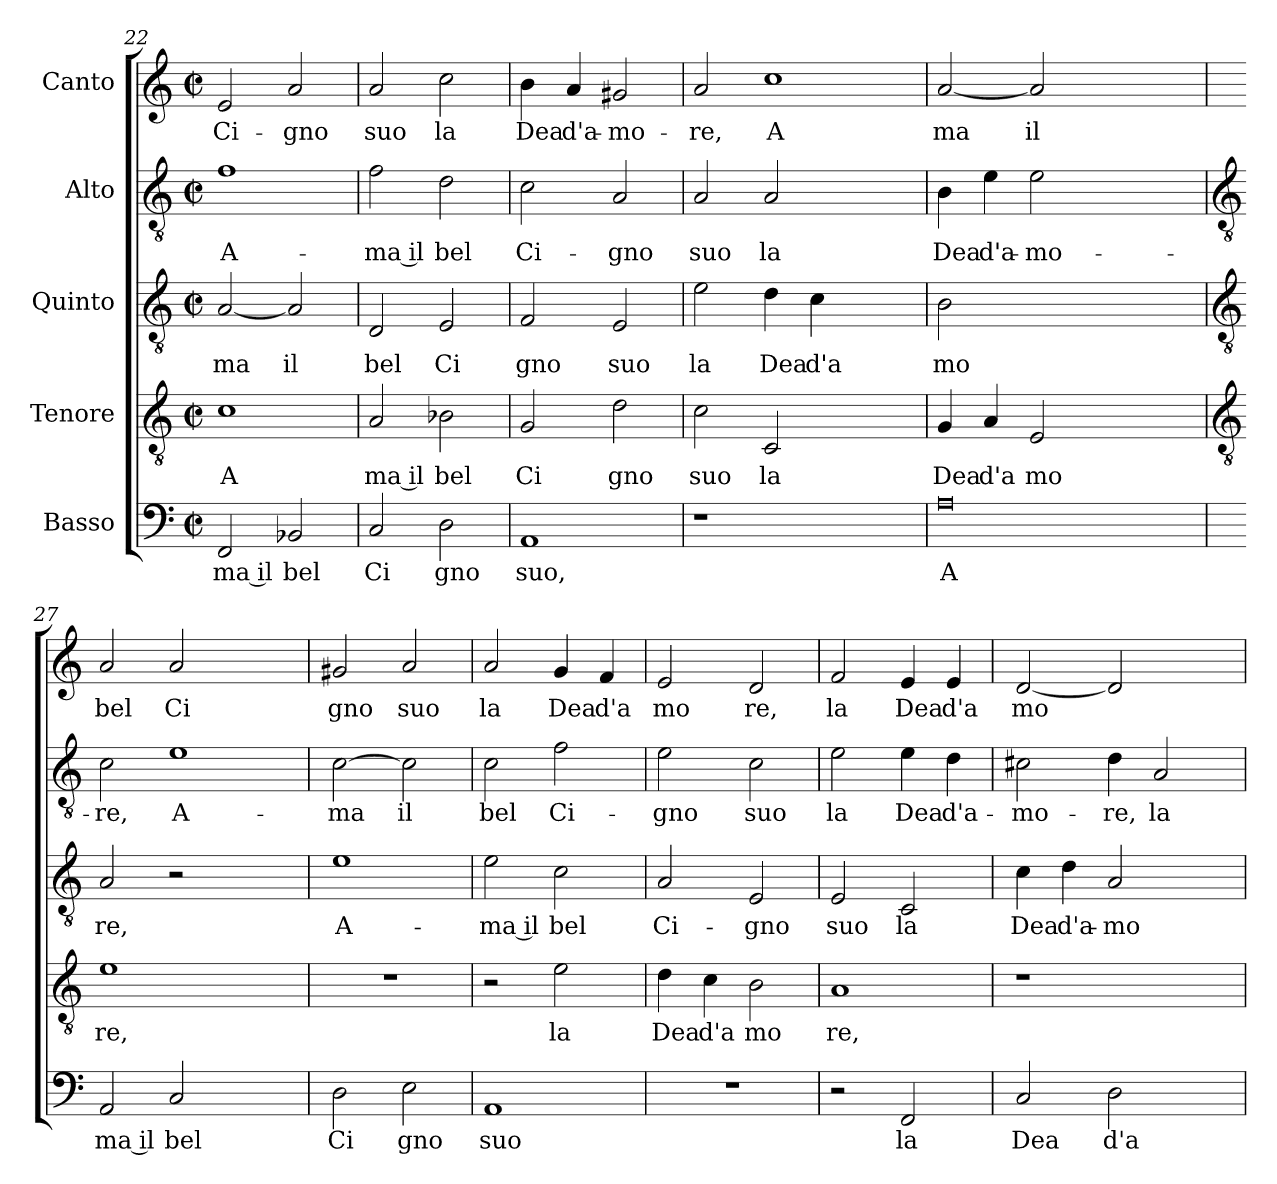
**kern	**text	**kern	**text	**kern	**text	**kern	**text	**kern	**text
*part5	*part5	*part4	*part4	*part3	*part3	*part2	*part2	*part1	*part1
*staff5	*staff5	*staff4	*staff4	*staff3	*staff3	*staff2	*staff2	*staff1	*staff1
*I"Basso	*	*I"Tenore	*	*I"Quinto	*	*I"Alto	*	*I"Canto	*
*clefF4	*	*clefGv2	*	*clefGv2	*	*clefGv2	*	*clefG2	*
*k[]	*	*k[]	*	*k[]	*	*k[]	*	*k[]	*
*C:	*	*C:	*	*C:	*	*C:	*	*C:	*
*M2/2	*	*M2/2	*	*M2/2	*	*M2/2	*	*M2/2	*
*met(c|)	*	*met(c|)	*	*met(c|)	*	*met(c|)	*	*met(c|)	*
=22A	=22A	=22A	=22A	=22A	=22A	=22A	=22A	=22A	=22A
!	!LO:LY:b	!	!LO:LY:b	!	!LO:LY:b	!	!LO:LY:b	!	!LO:LY:b
2FF/	ma il	1c	A	[2A/	ma	1f	A-	2e/	Ci-
!	!LO:LY:b	!	!	!	!LO:LY:b	!	!	!	!LO:LY:b
2BB-X/	bel	.	.	2A/]	il	.	.	2a/	-gno
=23A	=23A	=23A	=23A	=23A	=23A	=23A	=23A	=23A	=23A
!	!LO:LY:b	!	!LO:LY:b	!	!LO:LY:b	!	!LO:LY:b	!	!LO:LY:b
2C/	Ci	2A/	ma il	2D/	bel	2f\	-ma il	2a/	suo
!	!LO:LY:b	!	!LO:LY:b	!	!LO:LY:b	!	!LO:LY:b	!	!LO:LY:b
2D\	gno	2B-X\	bel	2E/	Ci	2d\	bel	2cc\	la
=24A	=24A	=24A	=24A	=24A	=24A	=24A	=24A	=24A	=24A
!	!LO:LY:b	!	!LO:LY:b	!	!LO:LY:b	!	!LO:LY:b	!	!LO:LY:b
1AA	suo,	2G/	Ci	2F/	gno	2c\	Ci-	4b\	Dea
!	!	!	!	!	!	!	!	!	!LO:LY:b
.	.	.	.	.	.	.	.	4a/	d'a-
!	!	!	!LO:LY:b	!	!LO:LY:b	!	!LO:LY:b	!	!LO:LY:b
.	.	2d\	gno	2E/	suo	2A/	-gno	2g#X/	-mo-
!!LO:LB:g=z
=25	=25	=25	=25	=25	=25	=25	=25	=25	=25
!	!	!	!LO:LY:b	!	!LO:LY:b	!	!LO:LY:b	!	!LO:LY:b
1r	.	2c\	suo	2e\	la	2A/	suo	2a/	-re,
!	!	!	!LO:LY:b	!	!LO:LY:b	!	!LO:LY:b	!	!LO:LY:b
.	.	2C/	la	4d\	Dea	2A/	la	1cc	A
!	!	!	!	!	!LO:LY:b	!	!	!	!
.	.	.	.	4c\	d'a	.	.	.	.
2ryy	.	2ryy	.	2ryy	.	2ryy	.	.	.
!!LO:LB:g=z
=26A	=26A	=26A	=26A	=26A	=26A	=26A	=26A	=26A	=26A
!	!LO:LY:b	!	!LO:LY:b	!	!LO:LY:b	!	!LO:LY:b	!	!LO:LY:b
0A	A	4G/	Dea	2B\	mo	4B\	Dea	[2a/	ma
!	!	!	!LO:LY:b	!	!	!	!LO:LY:b	!	!
.	.	4A/	d'a	.	.	4e\	d'a-	.	.
!	!	!	!LO:LY:b	!	!	!	!LO:LY:b	!	!LO:LY:b
.	.	2E/	mo	1.ryy	.	2e\	-mo-	2a/]	il
.	.	1ryy	.	.	.	1ryy	.	1ryy	.
!!LO:LB:g=z
=27A	=27A	=27A	=27A	=27A	=27A	=27A	=27A	=27A	=27A
*	*	*clefGv2	*	*clefGv2	*	*clefGv2	*	*	*
!	!LO:LY:b	!	!LO:LY:b	!	!LO:LY:b	!	!LO:LY:b	!	!LO:LY:b
2AA/	ma il	1e	re,	2A/	re,	2c\	-re,	2a/	bel
!	!LO:LY:b	!	!	!	!	!	!LO:LY:b	!	!LO:LY:b
2C/	bel	.	.	2r	.	1e	A-	2a/	Ci
2ryy	.	2ryy	.	2ryy	.	.	.	2ryy	.
=28A	=28A	=28A	=28A	=28A	=28A	=28A	=28A	=28A	=28A
!	!LO:LY:b	!	!	!	!LO:LY:b	!	!LO:LY:b	!	!LO:LY:b
2D\	Ci	1r	.	1e	A-	[2c\	-ma	2g#X/	gno
!	!LO:LY:b	!	!	!	!	!	!LO:LY:b	!	!LO:LY:b
2E\	gno	.	.	.	.	2c\]	il	2a/	suo
=29A	=29A	=29A	=29A	=29A	=29A	=29A	=29A	=29A	=29A
!	!LO:LY:b	!	!	!	!LO:LY:b	!	!LO:LY:b	!	!LO:LY:b
1AA	suo	2r	.	2e\	-ma il	2c\	bel	2a/	la
!	!	!	!LO:LY:b	!	!LO:LY:b	!	!LO:LY:b	!	!LO:LY:b
.	.	2e\	la	2c\	bel	2f\	Ci-	4g/	Dea
!	!	!	!	!	!	!	!	!	!LO:LY:b
.	.	.	.	.	.	.	.	4f/	d'a
=30A	=30A	=30A	=30A	=30A	=30A	=30A	=30A	=30A	=30A
!	!	!	!LO:LY:b	!	!LO:LY:b	!	!LO:LY:b	!	!LO:LY:b
1r	.	4d\	Dea	2A/	Ci-	2e\	-gno	2e/	mo
!	!	!	!LO:LY:b	!	!	!	!	!	!
.	.	4c\	d'a	.	.	.	.	.	.
!	!	!	!LO:LY:b	!	!LO:LY:b	!	!LO:LY:b	!	!LO:LY:b
.	.	2B\	mo	2E/	-gno	2c\	suo	2d/	re,
=30B	=30B	=30B	=30B	=30B	=30B	=30B	=30B	=30B	=30B
!	!	!	!LO:LY:b	!	!LO:LY:b	!	!LO:LY:b	!	!LO:LY:b
2r	.	1A	re,	2E/	suo	2e\	la	2f/	la
!	!LO:LY:b	!	!	!	!LO:LY:b	!	!LO:LY:b	!	!LO:LY:b
2FF/	la	.	.	2C/	la	4e\	Dea	4e/	Dea
!	!	!	!	!	!	!	!LO:LY:b	!	!LO:LY:b
.	.	.	.	.	.	4d\	d'a-	4e/	d'a
=31A	=31A	=31A	=31A	=31A	=31A	=31A	=31A	=31A	=31A
!	!LO:LY:b	!	!	!	!LO:LY:b	!	!LO:LY:b	!	!LO:LY:b
2C/	Dea	1r	.	4c\	Dea	2c#X\	-mo-	[2d/	mo
!	!	!	!	!	!LO:LY:b	!	!	!	!
.	.	.	.	4d\	d'a-	.	.	.	.
!	!LO:LY:b	!	!	!	!LO:LY:b	!	!LO:LY:b	!	!
2D\	d'a	.	.	2A/	-mo-	4d\	-re,	2d/]	.
!	!	!	!	!	!	!	!LO:LY:b	!	!
.	.	.	.	.	.	2A/	la	.	.
4ryy	.	4ryy	.	4ryy	.	.	.	4ryy	.
=	=	=	=	=	=	=	=	=	=
*-	*-	*-	*-	*-	*-	*-	*-	*-	*-
